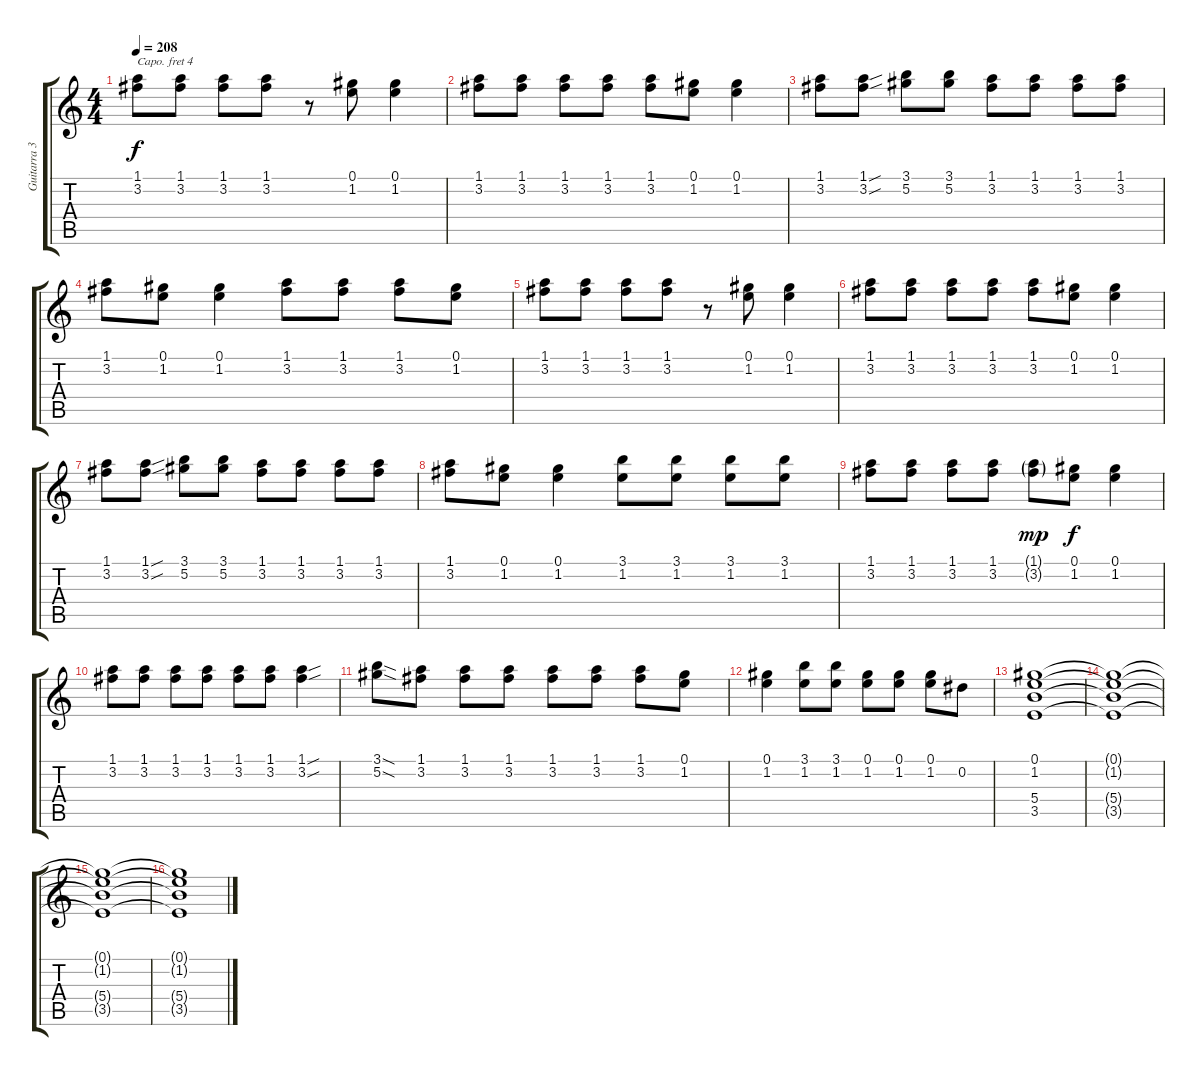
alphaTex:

\track ("Guitarra 3" "Guitarra 3") {instrument electricguitarclean}
\staff {score tabs}
\capo 4
\tuning (E4 B3 G3 D3 A2 E2) {hide}
\ts (4 4)
\tempo 208
\clef g2
\ks c
(1.1 3.2).8{dy f} (1.1 3.2).8 (1.1 3.2).8 (1.1 3.2).8 r.8 (0.1 1.2).8 (0.1 1.2).4 |
(1.1 3.2).8 (1.1 3.2).8 (1.1 3.2).8 (1.1 3.2).8 (1.1 3.2).8 (0.1 1.2).8 (0.1 1.2).4 |
(1.1 3.2).8 (1.1{sou} 3.2{sou}).8 (3.1 5.2).8 (3.1 5.2).8 (1.1 3.2).8 (1.1 3.2).8 (1.1 3.2).8 (1.1 3.2).8 |
(1.1 3.2).8 (0.1 1.2).8 (0.1 1.2).4 (1.1 3.2).8 (1.1 3.2).8 (1.1 3.2).8 (0.1 1.2).8 |
(1.1 3.2).8 (1.1 3.2).8 (1.1 3.2).8 (1.1 3.2).8 r.8 (0.1 1.2).8 (0.1 1.2).4 |
(1.1 3.2).8 (1.1 3.2).8 (1.1 3.2).8 (1.1 3.2).8 (1.1 3.2).8 (0.1 1.2).8 (0.1 1.2).4 |
(1.1 3.2).8 (1.1{sou} 3.2{sou}).8 (3.1 5.2).8 (3.1 5.2).8 (1.1 3.2).8 (1.1 3.2).8 (1.1 3.2).8 (1.1 3.2).8 |
(1.1 3.2).8 (0.1 1.2).8 (0.1 1.2).4 (3.1 1.2).8 (3.1 1.2).8 (3.1 1.2).8 (3.1 1.2).8 |
(1.1 3.2).8 (1.1 3.2).8 (1.1 3.2).8 (1.1 3.2).8 (1.1{g} 3.2{g}).8{dy mp} (0.1 1.2).8{dy f} (0.1 1.2).4 |
(1.1 3.2).8 (1.1 3.2).8 (1.1 3.2).8 (1.1 3.2).8 (1.1 3.2).8 (1.1 3.2).8 (1.1{sou} 3.2{sou}).4 |
(3.1{sod} 5.2{sod}).8 (1.1 3.2).8 (1.1 3.2).8 (1.1 3.2).8 (1.1 3.2).8 (1.1 3.2).8 (1.1 3.2).8 (0.1 1.2).8 |
(0.1 1.2).4 (3.1 1.2).8 (3.1 1.2).8 (0.1 1.2).8 (0.1 1.2).8 (0.1 1.2).8 0.2.8 |
(0.1 1.2 5.4 3.5).1 |
(0.1{t} 1.2{t} 5.4{t} 3.5{t}).1 |
(0.1{t} 1.2{t} 5.4{t} 3.5{t}).1 |
(0.1{t} 1.2{t} 5.4{t} 3.5{t}).1
